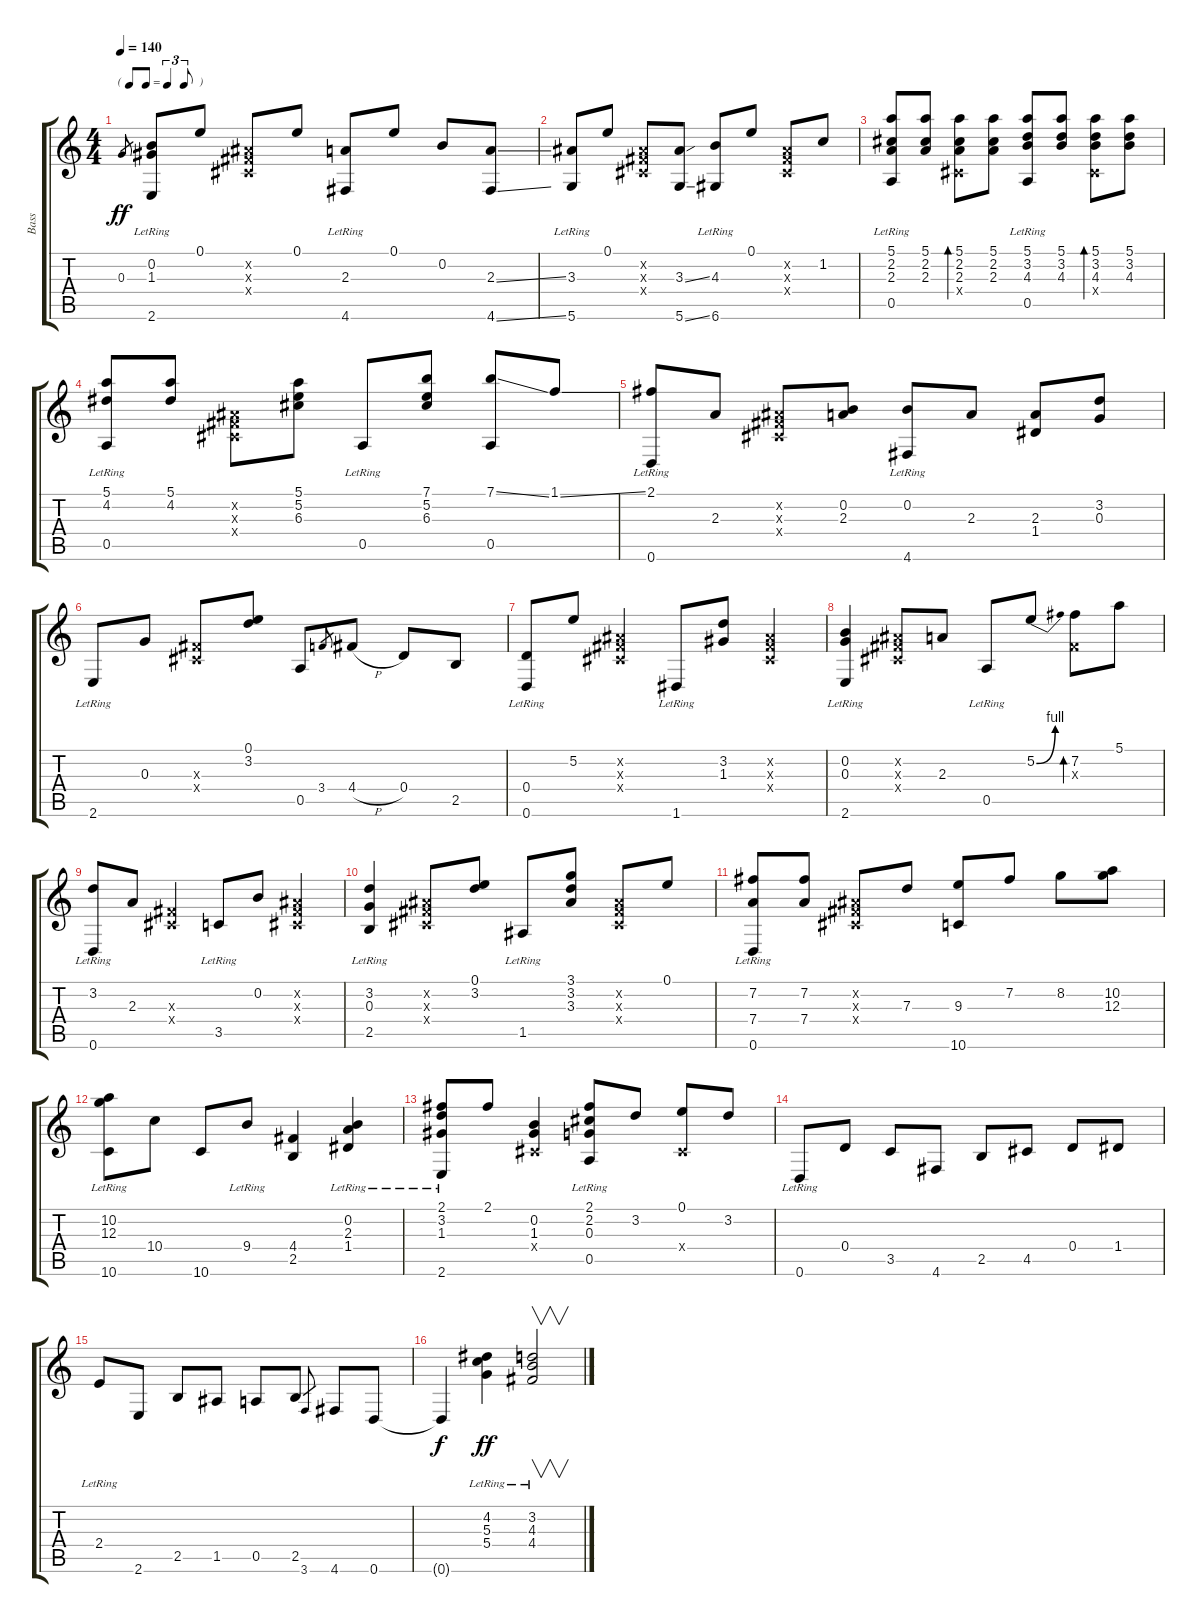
\track ("Bass" "Bass") {instrument electricbasspick}
\staff {score tabs}
\tuning (E4 B3 G3 D3 A2 D2) {hide}
\ts (4 4)
\tf triplet8th
\tempo 140
\clef g2
\ks c
0.3.8{gr dy ff} (0.2 1.3 2.6{lr}).8 0.1.8 (-1.2{x} -1.3{x} -1.4{x}).8 0.1.8 (2.3 4.6{lr}).8 0.1.8 0.2.8 (2.3{ss} 4.6{ss}).8 |
(3.3 5.6{lr}).8 0.1.8 (-1.2{x} -1.3{x} -1.4{x}).8 (3.3{ss} 5.6{ss}).8 (4.3 6.6{lr}).8 0.1.8 (-1.2{x} -1.3{x} -1.4{x}).8 1.2.8 |
(5.1 2.2 2.3 0.5{lr}).8 (5.1 2.2 2.3).8 (5.1 2.2 2.3 -1.4{x}).8{bd 120} (5.1 2.2 2.3).8 (5.1 3.2 4.3 0.5{lr}).8 (5.1 3.2 4.3).8 (5.1 3.2 4.3 -1.4{x}).8{bd 120} (5.1 3.2 4.3).8 |
(5.1 4.2 0.5{lr}).8 (5.1 4.2).8 (-1.2{x} -1.3{x} -1.4{x}).8 (5.1 5.2 6.3).8 0.5{lr}.8 (7.1 5.2 6.3).8 (7.1{ss} 0.5).8 1.1{ss}.8 |
(2.1 0.6{lr}).8 2.3.8 (-1.2{x} -1.3{x} -1.4{x}).8 (0.2 2.3).8 (0.2 4.6{lr}).8 2.3.8 (2.3 1.4).8 (3.2 0.3).8 |
2.6{lr}.8 0.3.8 (-1.3{x} -1.4{x}).8 (0.1 3.2).8 0.5.8 3.4.8{gr} 4.4{h}.8 0.4.8 2.5.8 |
(0.4 0.6{lr}).8 5.2.8 (-1.2{x} -1.3{x} -1.4{x}).4 1.6{lr}.8 (3.2 1.3).8 (-1.2{x} -1.3{x} -1.4{x}).4 |
(0.2 0.3 2.6{lr}).4 (-1.2{x} -1.3{x} -1.4{x}).8 2.3.8 0.5{lr}.8 5.2{be (bend 0 0 60 4)}.8 (7.2 -1.3{x}).8{bd 120} 5.1.8 |
(3.2 0.6{lr}).8 2.3.8 (-1.3{x} -1.4{x}).4 3.5{lr}.8 0.2.8 (-1.2{x} -1.3{x} -1.4{x}).4 |
(3.2 0.3 2.5{lr}).4 (-1.2{x} -1.3{x} -1.4{x}).8 (0.1 3.2).8 1.5{lr}.8 (3.1 3.2 3.3).8 (-1.2{x} -1.3{x} -1.4{x}).8 0.1.8 |
(7.2 7.4 0.6{lr}).8 (7.2 7.4).8 (-1.2{x} -1.3{x} -1.4{x}).8 7.3.8 (9.3 10.6).8 7.2.8 8.2.8 (10.2 12.3).8 |
(10.2 12.3 10.6{lr}).8 10.4.8 10.6.8 9.4{lr}.8 (4.4 2.5).4 (0.2{lr} 2.3{lr} 1.4{lr}).4 |
(2.1 3.2 1.3 2.6{lr}).8 2.1.8 (0.2 1.3 -1.4{x}).4 (2.1 2.2 0.3 0.5{lr}).8 3.2.8 (0.1 -1.4{x}).8 3.2.8 |
0.6{lr}.8 0.4.8 3.5.8 4.6.8 2.5.8 4.5.8 0.4.8 1.4.8 |
2.4{lr}.8 2.6.8 2.5.8 1.5.8 0.5.8 2.5.8 3.6.8{gr} 4.6.8 0.6.8 |
0.6{t}.4{dy f} (4.2 5.3 5.4{lr}).4{dy ff} (3.2 4.3 4.4{lr}).2{v}
